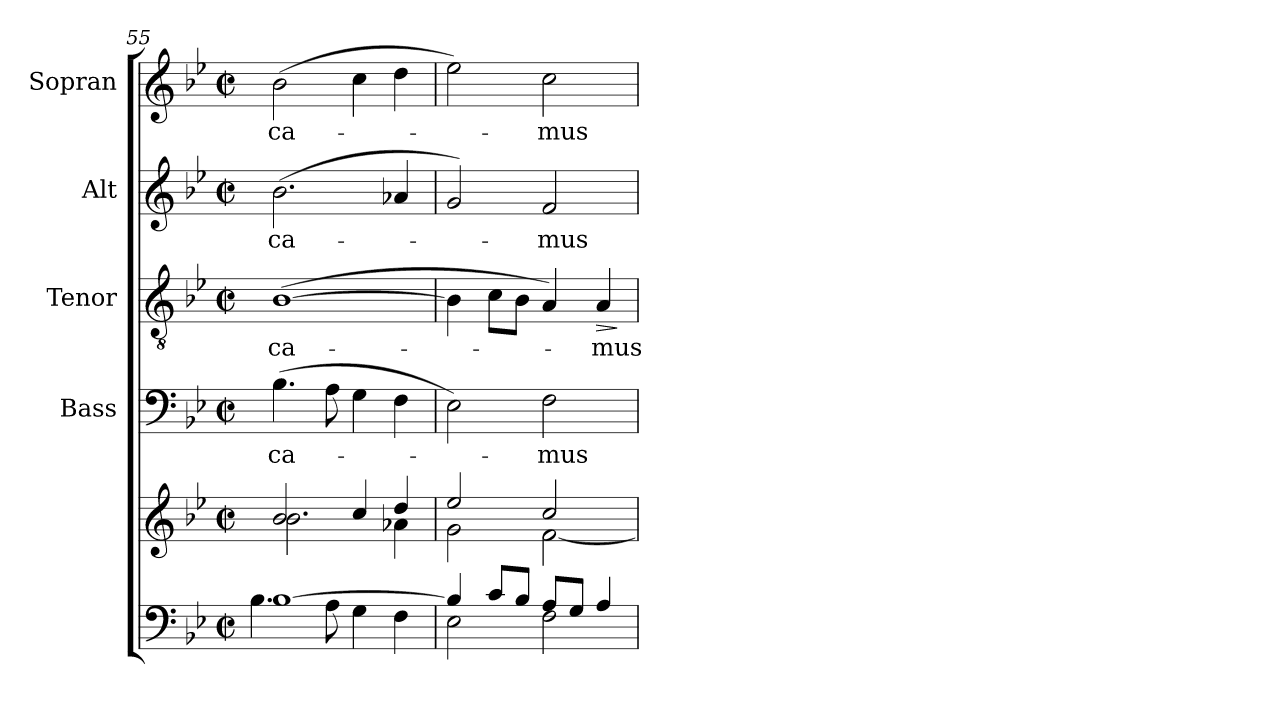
**kern	**kern	**kern	**text	**kern	**text	**dynam	**kern	**text	**kern	**text
*part5	*part5	*part4	*part4	*part3	*part3	*part3	*part2	*part2	*part1	*part1
*staff6	*staff5	*staff4	*staff4	*staff3	*staff3	*staff3	*staff2	*staff2	*staff1	*staff1
*	*	*I"Bass	*	*I"Tenor	*	*	*I"Alt	*	*I"Sopran	*
*	*	*I'B.	*	*I'T.	*	*	*I'A.	*	*I'S.	*
*clefF4	*clefG2	*clefF4	*	*clefGv2	*	*	*clefG2	*	*clefG2	*
*k[b-e-]	*k[b-e-]	*k[b-e-]	*	*k[b-e-]	*	*	*k[b-e-]	*	*k[b-e-]	*
*B-:	*B-:	*B-:	*	*B-:	*	*	*B-:	*	*B-:	*
*M2/2	*M2/2	*M2/2	*	*M2/2	*	*	*M2/2	*	*M2/2	*
*met(c|)	*met(c|)	*met(c|)	*	*met(c|)	*	*	*met(c|)	*	*met(c|)	*
=55	=55	=55	=55	=55	=55	=55	=55	=55	=55	=55
*^	*^	*	*	*	*	*	*	*	*	*
!	!	!	!	!	!LO:LY:b	!	!LO:LY:b	!	!	!LO:LY:b	!	!LO:LY:b
[>1B-	4.B-\	2b-/	2.b-\	(>4.B-\	-ca-	(>[1B-	-ca-	.	(>2.b-\	-ca-	(>2b-\	-ca-
.	8A\	.	.	8A\	.	.	.	.	.	.	.	.
.	4G\	4cc/	.	4G\	.	.	.	.	.	.	4cc\	.
.	4F\	4dd/	4a-X\	4F\	.	.	.	.	4a-X/	.	4dd\	.
!!LO:PB:g=z
=56	=56	=56	=56	=56	=56	=56	=56	=56	=56	=56	=56	=56
4B-/]	2E-\	2ee-/	2g\	2E-\)	.	4B-\]	.	.	2g/)	.	2ee-\)	.
8c/L	.	.	.	.	.	8c\L	.	.	.	.	.	.
8B-/J	.	.	.	.	.	8B-\J	.	.	.	.	.	.
!	!	!	!	!	!LO:LY:b	!	!	!	!	!LO:LY:b	!	!LO:LY:b
8A/L	2F\	2cc/	[<2f\	2F\	-mus	4A/)	.	.	2f/	-mus	2cc\	-mus
8G/J	.	.	.	.	.	.	.	.	.	.	.	.
!	!	!	!	!	!	!	!LO:LY:b	!LO:HP:b	!	!	!	!
4A/	.	.	.	.	.	4A/	-mus	>	.	.	.	.
*v	*v	*	*	*	*	*	*	*	*	*	*	*
*	*v	*v	*	*	*	*	*	*	*	*	*
.	.	.	.	.	.	]	.	.	.	.
=	=	=	=	=	=	=	=	=	=	=
*-	*-	*-	*-	*-	*-	*-	*-	*-	*-	*-
